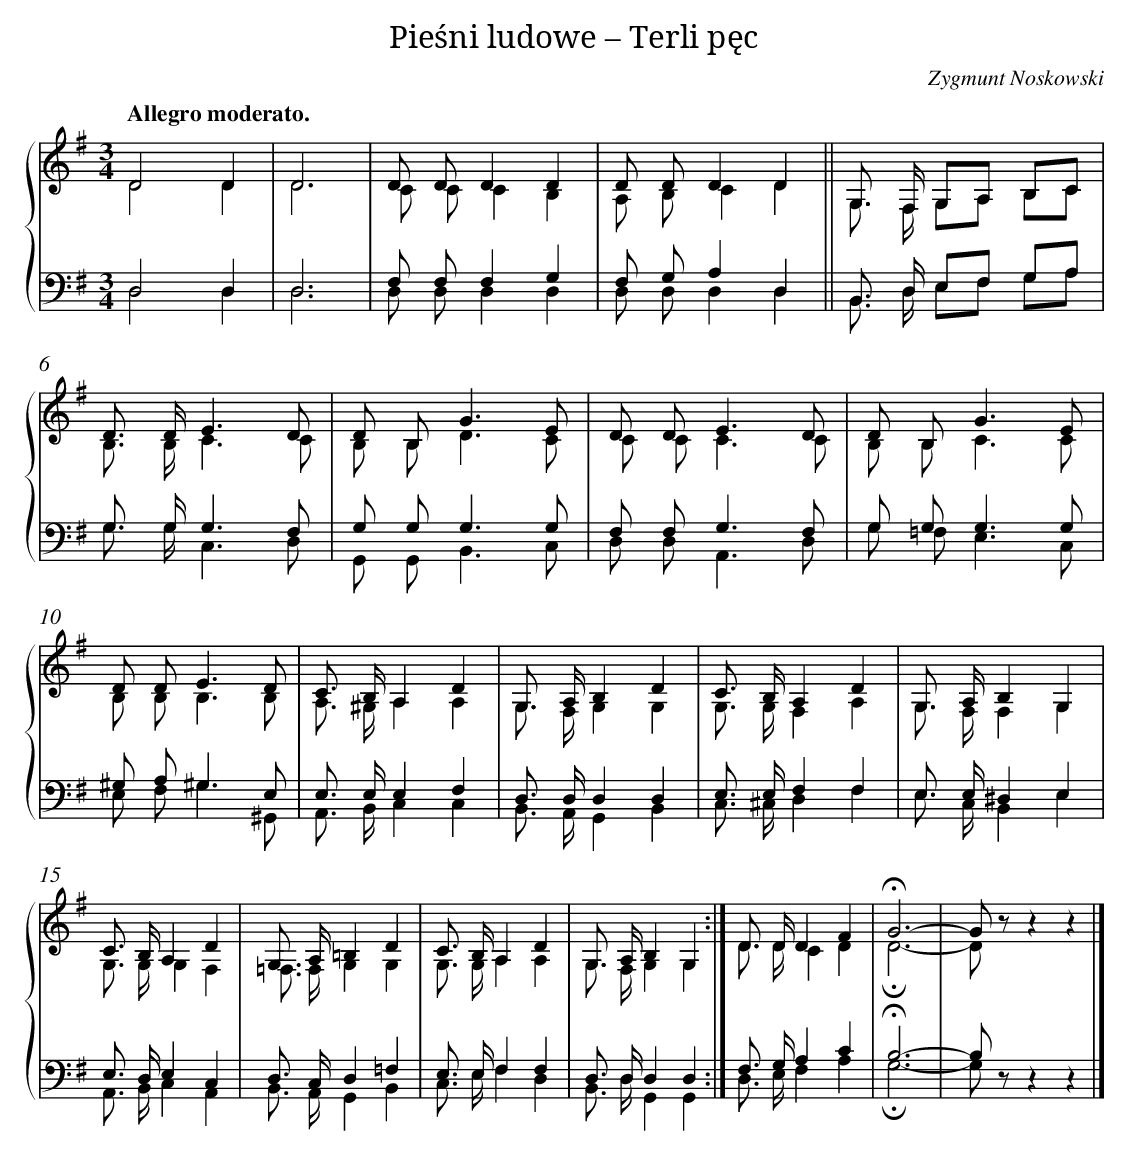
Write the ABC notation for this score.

X:1
T: Pieśni ludowe – Terli pęc
C: Zygmunt Noskowski
L: 1/8
M: 3/4
Q: "Allegro moderato."
%%staves {1 2}
V: 1 clef=treble
V: 2 clef=bass
K: G
[V:1] D4D2 & D4D2 |
[V:2] D,4D,2 & D,4D,2 |
[V:1] D6 & D6 |
[V:2] D,6 & D,6 |
[V:1] D DD2D2 & C CC2B,2 |
[V:2] F, F,F,2G,2 & D, D,D,2D,2 |
[V:1] D DD2D2 & A, B,C2D2 ||
[V:2] F, G,A,2D,2 & D, D,D,2D,2 ||
[V:1] G,> F, G,A, B,C & G,> F, G,A, B,C |
[V:2] B,,> D, E,F, G,A, & B,,> D, E,F, G,A, |
[V:1] D> DE3D & B,> B,C3C |
[V:2] G,> G,G,3F, & G,> G,C,3D, |
[V:1] D B,2<G2E & B, B,2<D2C |
[V:2] G, G,2<G,2G, & G,, G,,2<B,,2C, |
[V:1] D D2<E2D & C C2<C2C |
[V:2] F, F,2<G,2F, & D, D,2<A,,2D, |
[V:1] D B,2<G2E & B, B,2<C2C |
[V:2] G, G,2<G,2G, & G, =F,2<E,2C, |
[V:1] D D2<E2D & B, B,2<B,2B, |
[V:2] ^G, A,2<^G,2E, & E, F,2<^G,2^G,, |
[V:1] C> B,A,2D2 & A,> ^G,A,2A,2 |
[V:2] E,> E,E,2F,2 & A,,> B,,C,2C,2 |
[V:1] G,> A,B,2D2 & G,> F,G,2G,2 |
[V:2] D,> D,D,2D,2 & B,,> A,,G,,2B,,2 |
[V:1] C> B,A,2D2 & G,> G,F,2A,2 |
[V:2] E,> E,F,2F,2 & C,> ^C,D,2F,2 |
[V:1] G,> A,B,2G,2 & G,> F,F,2G,2 |
[V:2] E,> E,^D,2E,2 & E,> C,B,,2E,2 |
[V:1] C> B,A,2D2 & G,> G,G,2F,2 |
[V:2] E,> D,E,2C,2 & A,,> B,,C,2A,,2 |
[V:1] G,> A,=B,2D2 & =F,> F,G,2G,2 |
[V:2] D,> C,D,2=F,2 & B,,> A,,G,,2B,,2 |
[V:1] C> B,A,2D2 & G,> G,A,2A,2 |
[V:2] E,> E,F,2F,2 & C,> E,F,2D,2 |
[V:1] G,> A,B,2G,2 & G,> F,G,2G,2 :|]
[V:2] D,> D,D,2D,2 & B,,> D,G,,2G,,2 :|]
[V:1] D> DD2F2 & D> DC2D2 |
[V:2] F,> G,A,2C2 & D,> E,F,2A,2 |
[V:1] !fermata!G6- & !fermata!D6- |
[V:2] !fermata!B,6- & !fermata!G,6- |
[V:1] G zz2z2 & D xx2x2 |]
[V:2] B, zz2z2 & G, xx2x2 |]
